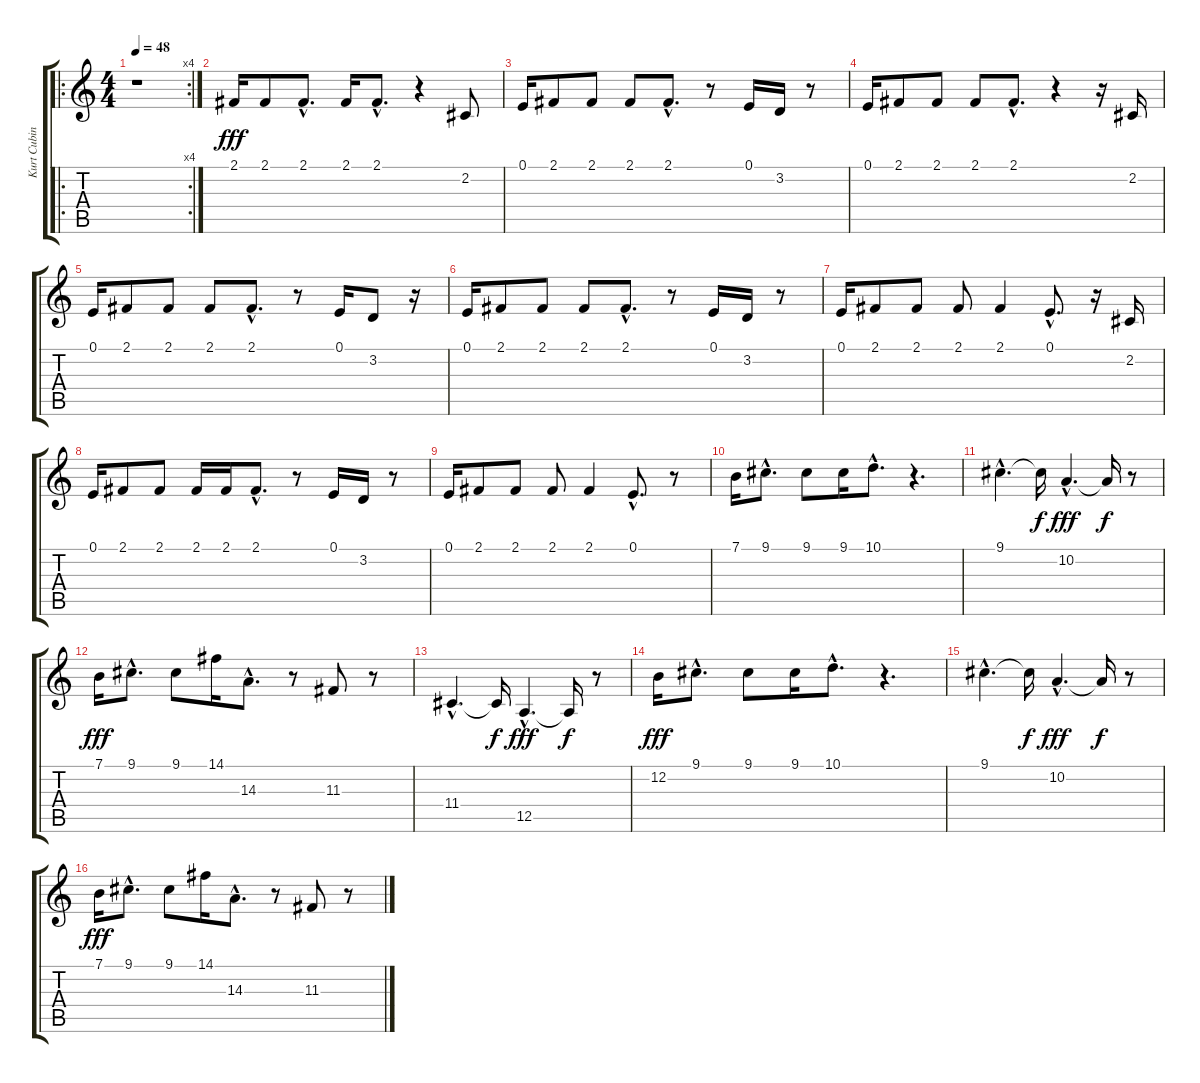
\track ("Kurt Cubin Vocal" "Kurt Cubin") {instrument trombone}
\staff {score tabs}
\tuning (E4 B3 G3 D3 A2 E2) {hide}
\ro
\rc 4
\ts (4 4)
\tempo 48
\clef g2
\ks c
r.1{dy fff instrument trombone} |
2.1.16 2.1.8 2.1{hac}.8{d} 2.1.16 2.1{hac}.8{d} r.4 2.2.8 |
0.1.16 2.1.8 2.1.8 2.1.8 2.1{hac}.8{d} r.8 0.1.16 3.2.16 r.8 |
0.1.16 2.1.8 2.1.8 2.1.8 2.1{hac}.8{d} r.4 r.16 2.2.16 |
0.1.16 2.1.8 2.1.8 2.1.8 2.1{hac}.8{d} r.8 0.1.16 3.2.8 r.16 |
0.1.16 2.1.8 2.1.8 2.1.8 2.1{hac}.8{d} r.8 0.1.16 3.2.16 r.8 |
0.1.16 2.1.8 2.1.8 2.1.8 2.1.4 0.1{hac}.8{d} r.16 2.2.16 |
0.1.16 2.1.8 2.1.8 2.1.16 2.1.16 2.1{hac}.8{d} r.8 0.1.16 3.2.16 r.8 |
0.1.16 2.1.8 2.1.8 2.1.8 2.1.4 0.1{hac}.8{d} r.8 |
7.1.16 9.1{hac}.8{d} 9.1.8 9.1.16 10.1{hac}.8{d} r.4{d} |
9.1{hac}.4{d} 9.1{t}.16{dy f} 10.2{hac}.4{d dy fff} 10.2{t}.16{dy f} r.8 |
7.1.16{dy fff} 9.1{hac}.8{d} 9.1.8 14.1.16 14.3{hac}.8{d} r.8 11.3.8 r.8 |
11.4{hac}.4{d} 11.4{t}.16{dy f} 12.5{hac}.4{d dy fff} 12.5{t}.16{dy f} r.8 |
12.2.16{dy fff} 9.1{hac}.8{d} 9.1.8 9.1.16 10.1{hac}.8{d} r.4{d} |
9.1{hac}.4{d} 9.1{t}.16{dy f} 10.2{hac}.4{d dy fff} 10.2{t}.16{dy f} r.8 |
7.1.16{dy fff} 9.1{hac}.8{d} 9.1.8 14.1.16 14.3{hac}.8{d} r.8 11.3.8 r.8
